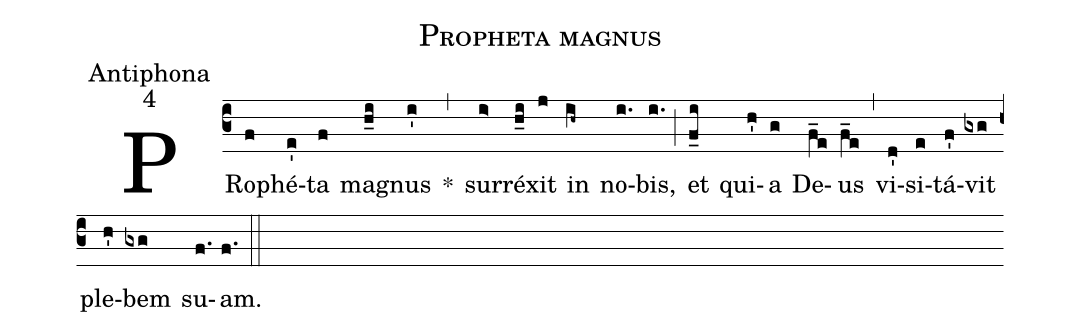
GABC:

name:Propheta magnus;
office-part:Antiphona;
mode:4;
%%
(c3)
PRo(f)phé(e')ta(f) mag(h_i)nus(i') *(,)
sur(i>)ré(h_i)xit(j) in(ih~) no(i.)bis,(i.) (;)
et(f_i) qui(h')a(g) De(f_e)us(f_e) (,)
vi(d')si(e)tá(f')vit(gxg) ple(h')bem(gxg) su(f.)am.(f.) (::)
